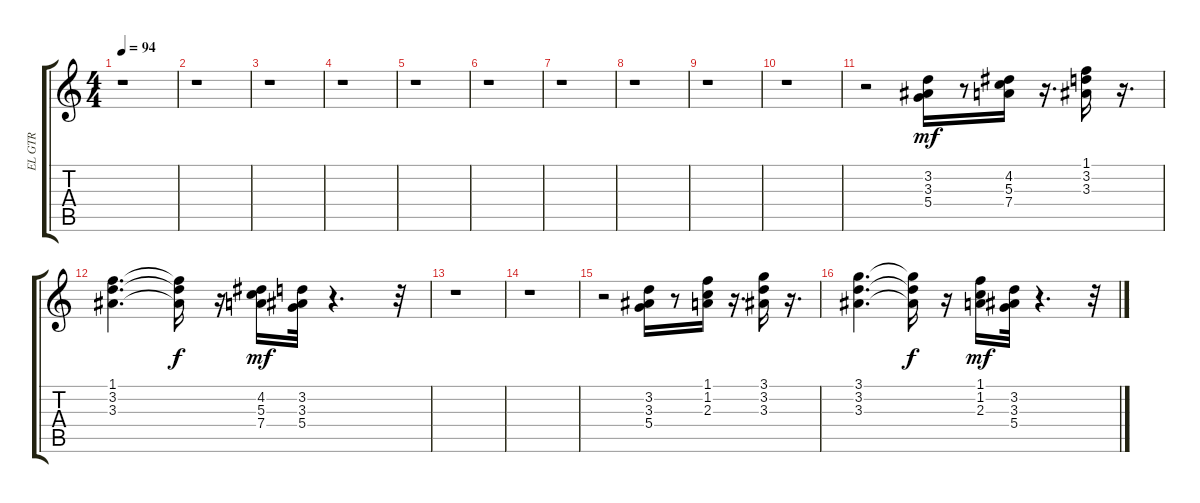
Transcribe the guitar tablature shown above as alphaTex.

\track ("EL GTR" "EL GTR") {instrument electricguitarjazz}
\staff {score tabs}
\tuning (E4 B3 G3 D3 A2 E2) {hide}
\ts (4 4)
\tempo 94
\clef g2
\ks c
r.1{dy mf} |
r.1 |
r.1 |
r.1 |
r.1 |
r.1 |
r.1 |
r.1 |
r.1 |
r.1 |
r.2 (3.2 3.3 5.4).16 r.8 (4.2 5.3 7.4).16 r.16{d} (1.1 3.2 3.3).16 r.16{d} |
(1.1 3.2 3.3).4{d} (1.1{t} 3.2{t} 3.3{t}).16{dy f} r.16 (4.2 5.3 7.4).16{dy mf} (3.2 3.3 5.4).32 r.4{d} r.32 |
r.1 |
r.1 |
r.2 (3.2 3.3 5.4).16 r.8 (1.1 1.2 2.3).16 r.16{d} (3.1 3.2 3.3).16 r.16{d} |
(3.1 3.2 3.3).4{d} (3.1{t} 3.2{t} 3.3{t}).16{dy f} r.16 (1.1 1.2 2.3).16{dy mf} (3.2 3.3 5.4).32 r.4{d} r.32
